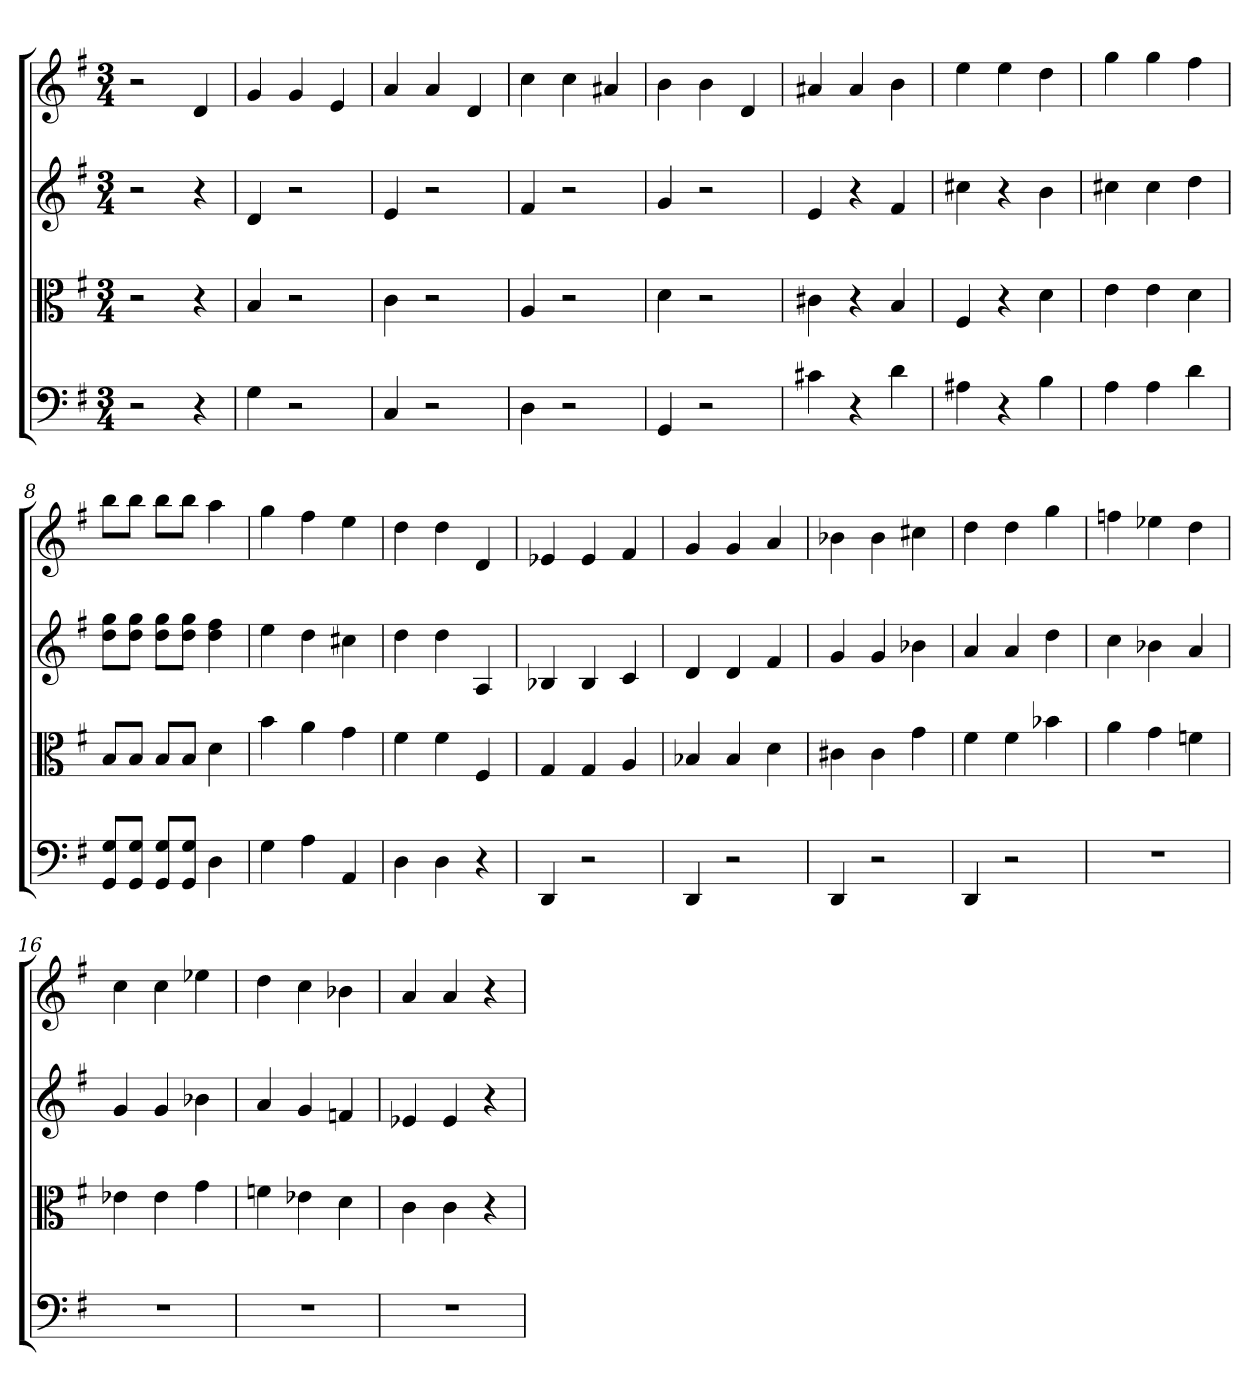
**kern	**kern	**kern	**kern
*part4	*part3	*part2	*part1
*staff4	*staff3	*staff2	*staff1
*clefF4	*clefC3	*	*
*k[f#]	*k[f#]	*k[f#]	*k[f#]
*G:	*G:	*G:	*G:
*M3/4	*M3/4	*M3/4	*M3/4
=	=	=	=
2r	2r	2r	2r
4r	4r	4r	4d
=1	=1	=1	=1
4G	4B	4d	4g
2r	2r	2r	4g
.	.	.	4e
=2	=2	=2	=2
4C	4c	4e	4a
2r	2r	2r	4a
.	.	.	4d
=3	=3	=3	=3
4D	4A	4f#	4cc
2r	2r	2r	4cc
.	.	.	4a#X
=4	=4	=4	=4
4GG	4d	4g	4b
2r	2r	2r	4b
.	.	.	4d
=5	=5	=5	=5
4c#X	4c#X	4e	4a#X
4r	4r	4r	4a#
4d	4B	4f#	4b
=6	=6	=6	=6
4A#X	4F#	4cc#X	4ee
4r	4r	4r	4ee
4B	4d	4b	4dd
=7	=7	=7	=7
4A	4e	4cc#X	4gg
4A	4e	4cc#	4gg
4d	4d	4dd	4ff#
=8	=8	=8	=8
8GG/ 8G/L	8B/L	8dd 8ggL	8bbL
8GG/ 8G/J	8B/J	8dd 8ggJ	8bbJ
8GG/ 8G/L	8B/L	8dd 8ggL	8bbL
8GG/ 8G/J	8B/J	8dd 8ggJ	8bbJ
4D	4d	4dd 4ff#	4aa
=9	=9	=9	=9
4G	4b	4ee	4gg
4A	4a	4dd	4ff#
4AA	4g	4cc#X	4ee
=10	=10	=10	=10
4D	4f#	4dd	4dd
4D	4f#	4dd	4dd
4r	4F#	4A	4d
=11	=11	=11	=11
4DD	4G	4B-X	4e-X
2r	4G	4B-	4e-
.	4A	4c	4f#
=12	=12	=12	=12
4DD	4B-X	4d	4g
2r	4B-	4d	4g
.	4d	4f#	4a
=13	=13	=13	=13
4DD	4c#X	4g	4b-X
2r	4c#	4g	4b-
.	4g	4b-X	4cc#X
=14	=14	=14	=14
4DD	4f#	4a	4dd
2r	4f#	4a	4dd
.	4b-X	4dd	4gg
=15	=15	=15	=15
2.r	4a	4cc	4ffn
.	4g	4b-X	4ee-X
.	4fn	4a	4dd
=16	=16	=16	=16
2.r	4e-X	4g	4cc
.	4e-	4g	4cc
.	4g	4b-X	4ee-X
=17	=17	=17	=17
2.r	4fn	4a	4dd
.	4e-X	4g	4cc
.	4d	4fn	4b-X
=18	=18	=18	=18
2.r	4c	4e-X	4a
.	4c	4e-	4a
.	4r	4r	4r
=	=	=	=
*-	*-	*-	*-
